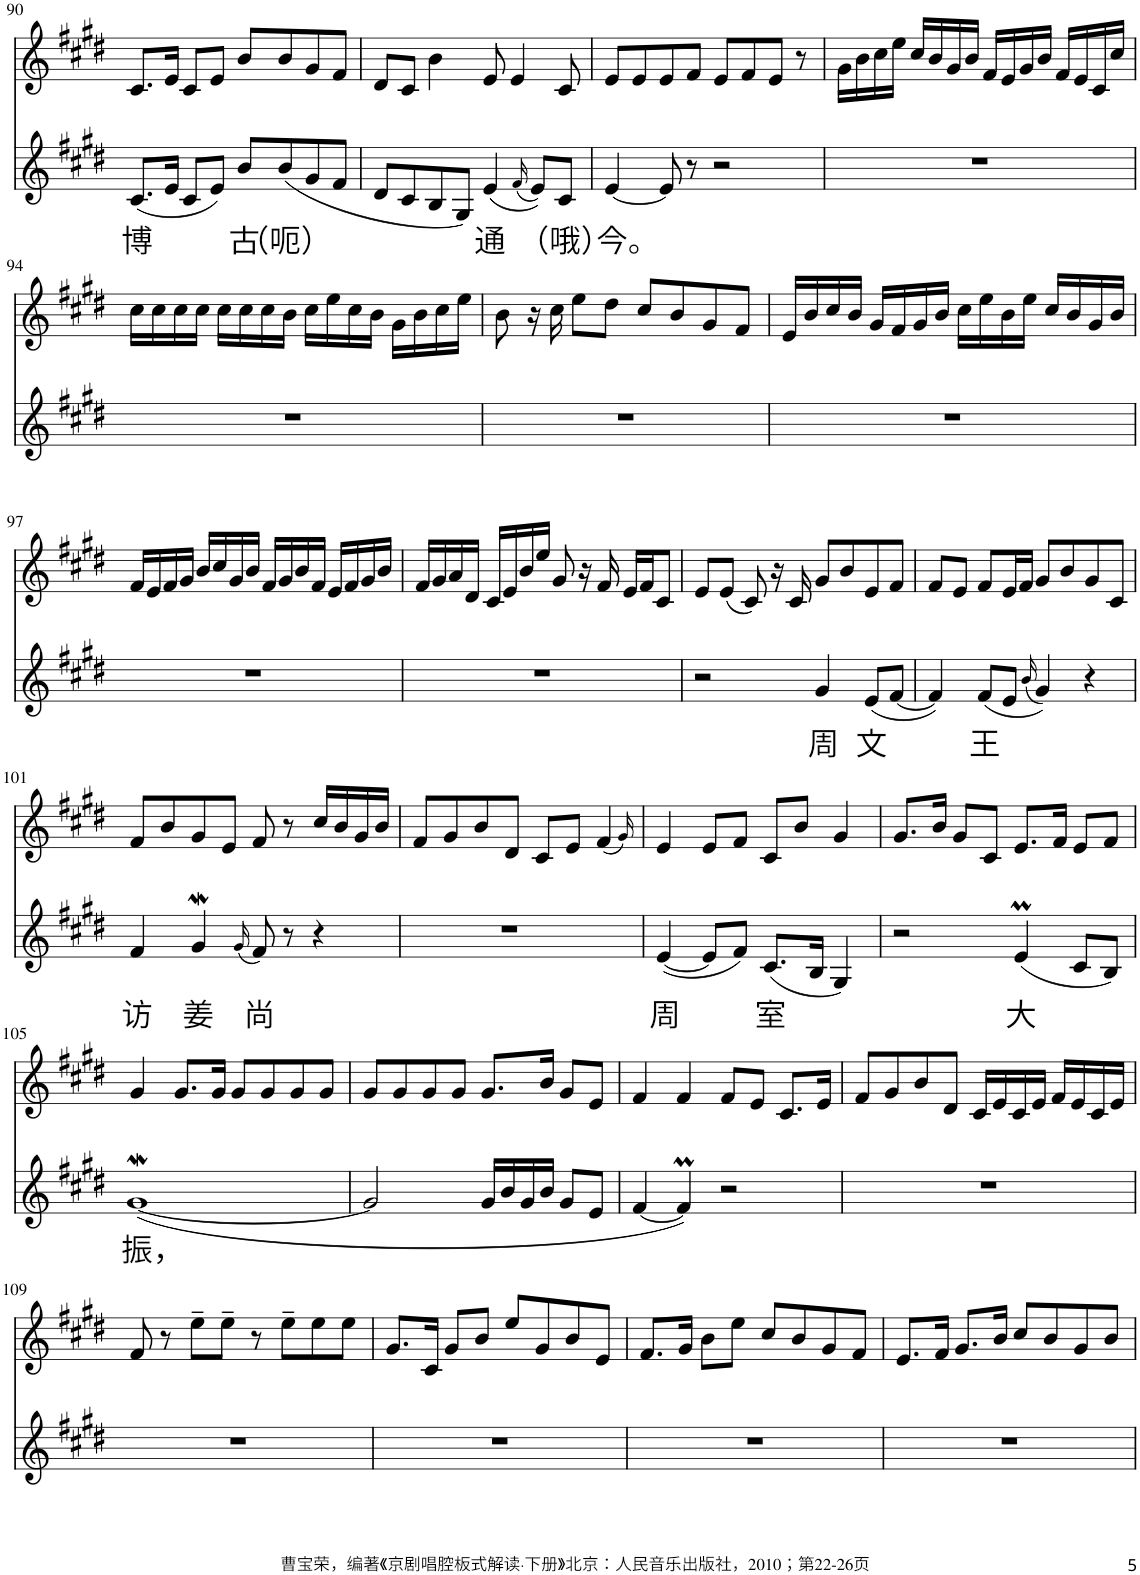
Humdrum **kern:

**kern	**text	**kern
*part2	*part2	*part1
*staff2	*staff2	*staff1
*I"Piano	*	*I"Piano
*I'Pno	*	*I'Pno
!!LO:PB:g=z
*clefG2	*	*clefG2
*k[f#c#g#d#]	*	*k[f#c#g#d#]
*M4/4	*	*M4/4
=90	=90	=90
!	!LO:LY:b	!
(8.c#/L	博	8.c#/L
16e/Jk	.	16e/Jk
8c#/L	.	8c#/L
8e/J)	.	8e/J
!	!LO:LY:b	!
8b/L	古	8b/L
!	!LO:LY:b	!
(8b/	（呃）	8b/
8g#/	.	8g#/
8f#/J	.	8f#/J
=91	=91	=91
8d#/L	.	8d#/L
8c#/	.	8c#/J
8B/	.	4b\
8G#/J)	.	.
!	!LO:LY:b	!
(4e/	通	8e/
.	.	4e/
(16qf#/	.	.
8e/L))	.	.
!	!LO:LY:b	!
8c#/J	（哦）	8c#/
=92	=92	=92
!	!LO:LY:b	!
[4e/	今。	8e/L
.	.	8e/
8e/]	.	8e/
8r	.	8f#/J
2r	.	8e/L
.	.	8f#/
.	.	8e/J
.	.	8r
=93	=93	=93
1r	.	16g#\LL
.	.	16b\
.	.	16cc#\
.	.	16ee\JJ
.	.	16cc#/LL
.	.	16b/
.	.	16g#/
.	.	16b/JJ
.	.	16f#/LL
.	.	16e/
.	.	16g#/
.	.	16b/JJ
.	.	16f#/LL
.	.	16e/
.	.	16c#/
.	.	16cc#/JJ
!!LO:LB:g=z
=94	=94	=94
1r	.	16cc#\LL
.	.	16cc#\
.	.	16cc#\
.	.	16cc#\JJ
.	.	16cc#\LL
.	.	16cc#\
.	.	16cc#\
.	.	16b\JJ
.	.	16cc#\LL
.	.	16ee\
.	.	16cc#\
.	.	16b\JJ
.	.	16g#\LL
.	.	16b\
.	.	16cc#\
.	.	16ee\JJ
=95	=95	=95
1r	.	8b\
.	.	16r
.	.	16cc#\
.	.	8ee\L
.	.	8dd#\J
.	.	8cc#/L
.	.	8b/
.	.	8g#/
.	.	8f#/J
=96	=96	=96
1r	.	16e/LL
.	.	16b/
.	.	16cc#/
.	.	16b/JJ
.	.	16g#/LL
.	.	16f#/
.	.	16g#/
.	.	16b/JJ
.	.	16cc#\LL
.	.	16ee\
.	.	16b\
.	.	16ee\JJ
.	.	16cc#/LL
.	.	16b/
.	.	16g#/
.	.	16b/JJ
!!LO:LB:g=z
=97	=97	=97
1r	.	16f#/LL
.	.	16e/
.	.	16f#/
.	.	16g#/JJ
.	.	16b/LL
.	.	16cc#/
.	.	16g#/
.	.	16b/JJ
.	.	16f#/LL
.	.	16g#/
.	.	16b/
.	.	16f#/JJ
.	.	16e/LL
.	.	16f#/
.	.	16g#/
.	.	16b/JJ
=98	=98	=98
1r	.	16f#/LL
.	.	16g#/
.	.	16a/
.	.	16d#/JJ
.	.	16c#/LL
.	.	16e/
.	.	16b/
.	.	16ee/JJ
.	.	8g#/
.	.	16r
.	.	16f#/
.	.	16e/LL
.	.	16f#/J
.	.	8c#/J
=99	=99	=99
2r	.	8e/L
.	.	(8e/J
.	.	8c#/)
.	.	16r
.	.	16c#/
!	!LO:LY:b	!
4g#/	周	8g#/L
.	.	8b/
!	!LO:LY:b	!
(8e/L	文	8e/
[8f#/J	.	8f#/J
=100	=100	=100
4f#/])	.	8f#/L
.	.	8e/J
!	!LO:LY:b	!
(8f#/L	王	8f#/L
8e/J	.	16e/L
.	.	16f#/JJ
(16qb/	.	.
4g#/))	.	8g#/L
.	.	8b/
4r	.	8g#/
.	.	8c#/J
!!LO:LB:g=z
=101	=101	=101
!	!LO:LY:b	!
4f#/	访	8f#/L
.	.	8b/
!	!LO:LY:b	!
4g#W/	姜	8g#/
.	.	8e/J
(16qg#/	.	.
!	!LO:LY:b	!
8f#/)	尚	8f#/
8r	.	8r
4r	.	16cc#/LL
.	.	16b/
.	.	16g#/
.	.	16b/JJ
=102	=102	=102
1r	.	8f#/L
.	.	8g#/
.	.	8b/
.	.	8d#/J
.	.	8c#/L
.	.	8e/J
.	.	(4f#/
.	.	16qg#/)
=103	=103	=103
!	!LO:LY:b	!
([4e/	周	4e/
8e/L]	.	8e/L
8f#/J)	.	8f#/J
!	!LO:LY:b	!
(8.c#/L	室	8c#/L
.	.	8b/J
16B/Jk	.	.
4G#/)	.	4g#/
=104	=104	=104
2r	.	8.g#/L
.	.	16b/Jk
.	.	8g#/L
.	.	8c#/J
!	!LO:LY:b	!
(4eM/	大	8.e/L
.	.	16f#/Jk
8c#/L	.	8e/L
8B/J)	.	8f#/J
!!LO:LB:g=z
=105	=105	=105
!	!LO:LY:b	!
([1g#W	振，	4g#/
.	.	8.g#/L
.	.	16g#/Jk
.	.	8g#/L
.	.	8g#/
.	.	8g#/
.	.	8g#/J
=106	=106	=106
2g#/]	.	8g#/L
.	.	8g#/
.	.	8g#/
.	.	8g#/J
16g#/LL	.	8.g#/L
16b/	.	.
16g#/	.	.
16b/JJ	.	16b/Jk
8g#/L	.	8g#/L
8e/J	.	8e/J
=107	=107	=107
[4f#/	.	4f#/
4f#M/])	.	4f#/
2r	.	8f#/L
.	.	8e/J
.	.	8.c#/L
.	.	16e/Jk
=108	=108	=108
1r	.	8f#/L
.	.	8g#/
.	.	8b/
.	.	8d#/J
.	.	16c#/LL
.	.	16e/
.	.	16c#/
.	.	16e/JJ
.	.	16f#/LL
.	.	16e/
.	.	16c#/
.	.	16e/JJ
!!LO:LB:g=z
=109	=109	=109
1r	.	8f#/
.	.	8r
.	.	8ee~\L
.	.	8ee~\J
.	.	8r
.	.	8ee~\L
.	.	8ee\
.	.	8ee\J
=110	=110	=110
1r	.	8.g#/L
.	.	16c#/Jk
.	.	8g#/L
.	.	8b/J
.	.	8ee/L
.	.	8g#/
.	.	8b/
.	.	8e/J
=111	=111	=111
1r	.	8.f#/L
.	.	16g#/Jk
.	.	8b\L
.	.	8ee\J
.	.	8cc#/L
.	.	8b/
.	.	8g#/
.	.	8f#/J
=112	=112	=112
1r	.	8.e/L
.	.	16f#/Jk
.	.	8.g#/L
.	.	16b/Jk
.	.	8cc#/L
.	.	8b/
.	.	8g#/
.	.	8b/J
=	=	=
*-	*-	*-
